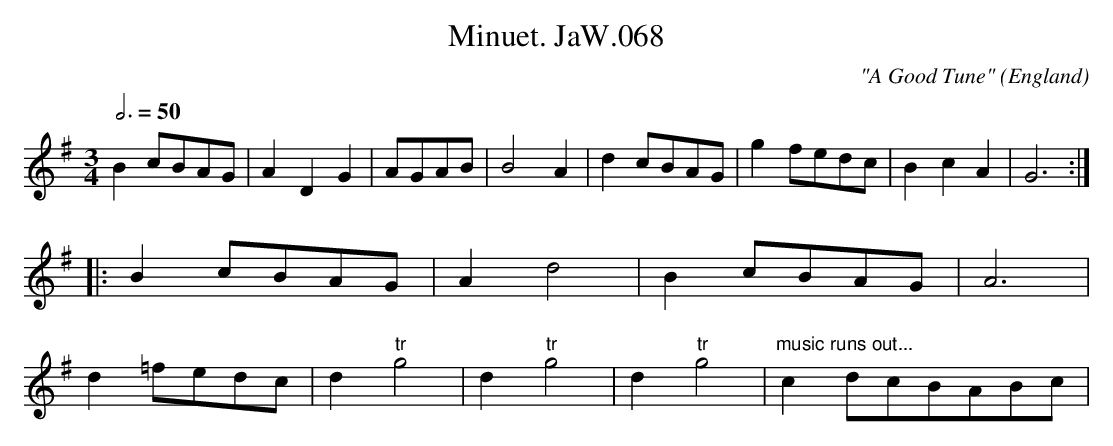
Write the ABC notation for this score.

X:1
T:Minuet. JaW.068
C:"A Good Tune"
L:1/4
M:3/4
O:England
Q:3/4=50
K:G
Bc/B/A/G/|ADG|A/G/A/B/|B2A|dc/B/A/G/|gf/e/d/c/|BcA|G3:|!
|:Bc/B/A/G/|Ad2|Bc/B/A/G/|A3|!
d=f/e/d/c/|d"tr"g2|d"tr"g2|d"tr"g2|"music runs out..."cd/c/B/A/B/c/|
